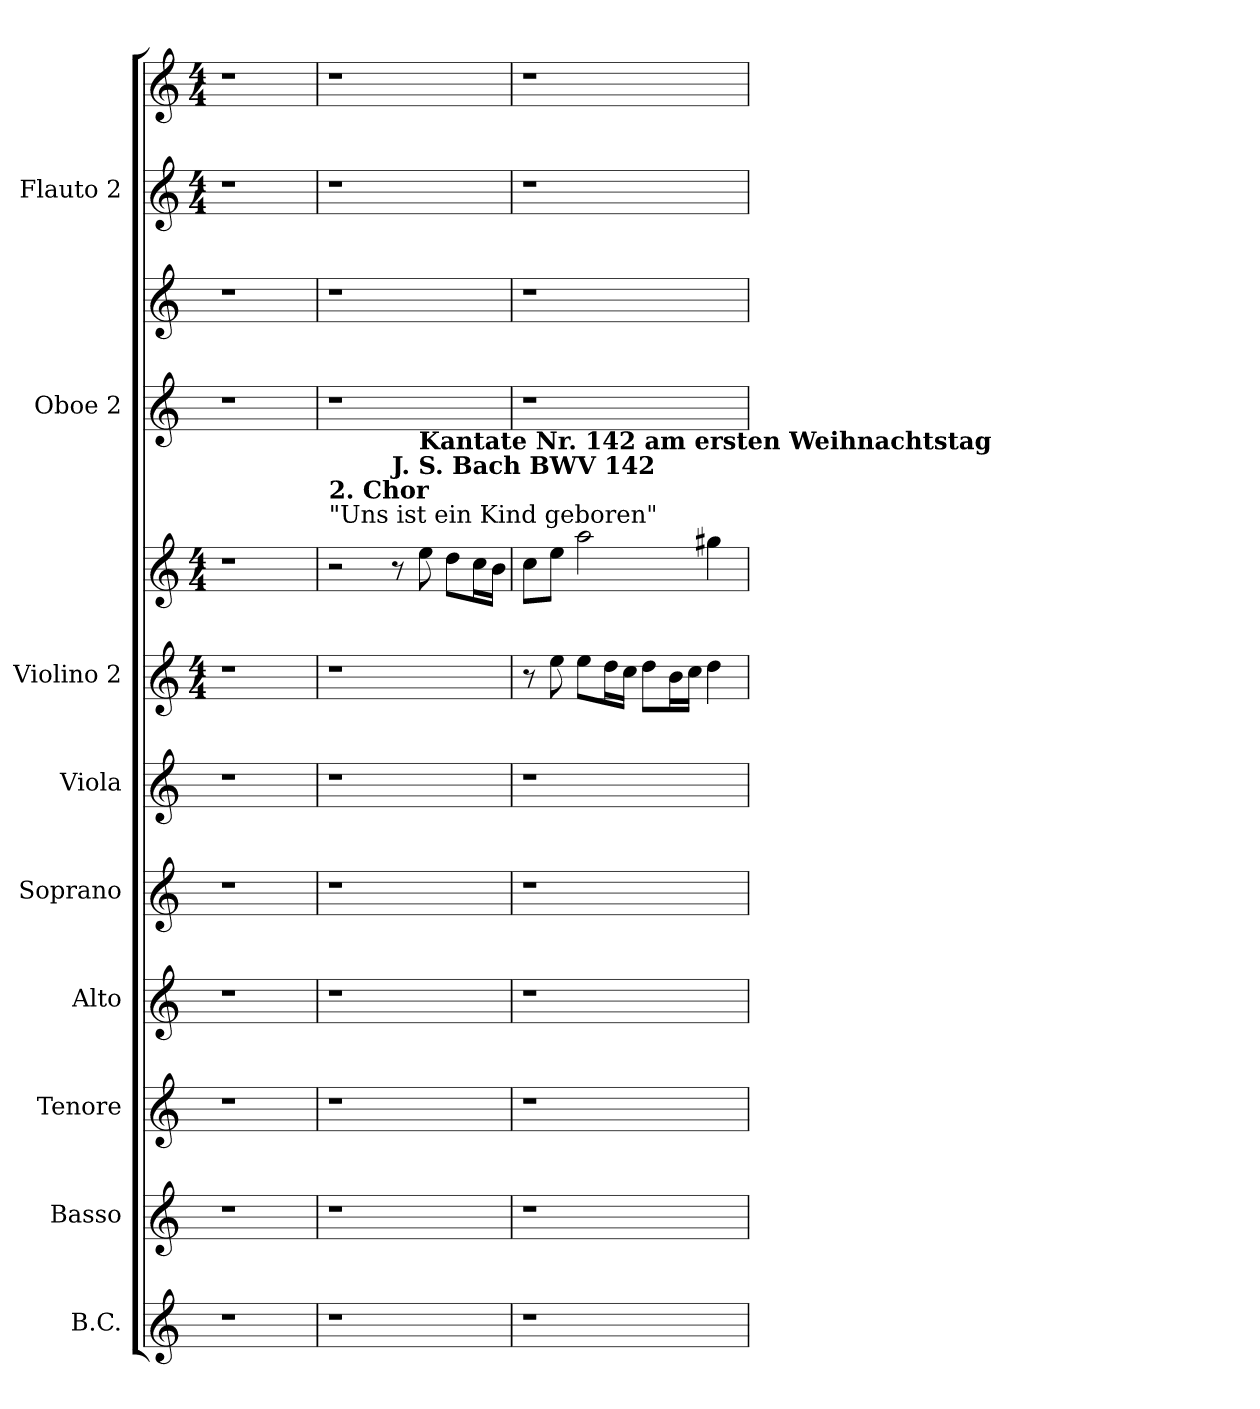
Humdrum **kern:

**kern	**kern	**kern	**kern	**kern	**kern	**kern	**kern	**kern	**kern	**kern	**kern
*part9	*part8	*part7	*part6	*part5	*part4	*part3	*part3	*part2	*part2	*part1	*part1
*staff12	*staff11	*staff10	*staff9	*staff8	*staff7	*staff6	*staff5	*staff4	*staff3	*staff2	*staff1
*I"B.C.	*I"Basso	*I"Tenore	*I"Alto	*I"Soprano	*I"Viola	*I"Violino 2	*	*I"Oboe 2	*	*I"Flauto 2	*
*I'B.C.	*I'B	*I'T	*I'A	*I'S	*I'Vla	*I'Vl.2	*	*I'Ob.2	*	*I'Fl.2	*
*clefG2	*clefG2	*clefG2	*clefG2	*clefG2	*clefG2	*clefG2	*clefG2	*clefG2	*clefG2	*clefG2	*clefG2
*k[]	*k[]	*k[]	*k[]	*k[]	*k[]	*k[]	*k[]	*k[]	*k[]	*k[]	*k[]
*	*	*	*	*	*	*M4/4	*M4/4	*	*	*M4/4	*M4/4
=1	=1	=1	=1	=1	=1	=1	=1	=1	=1	=1	=1
1r	1r	1r	1r	1r	1r	1r	1r	1r	1r	1r	1r
=2	=2	=2	=2	=2	=2	=2	=2	=2	=2	=2	=2
1r	1r	1r	1r	1r	1r	1r	1r	1r	1r	1r	1r
=3	=3	=3	=3	=3	=3	=3	=3	=3	=3	=3	=3
1r	1r	1r	1r	1r	1r	1r	1r	1r	1r	1r	1r
=4	=4	=4	=4	=4	=4	=4	=4	=4	=4	=4	=4
!	!	!	!	!	!	!	!LO:TX:a:t="Uns ist ein Kind geboren"	!	!	!	!
!	!	!	!	!	!	!	!LO:TX:a:B:t=2. Chor	!	!	!	!
1r	1r	1r	1r	1r	1r	1r	2r	1r	1r	1r	1r
!	!	!	!	!	!	!	!LO:TX:a:B:t=J. S. Bach BWV 142	!	!	!	!
.	.	.	.	.	.	.	8r	.	.	.	.
!	!	!	!	!	!	!	!LO:TX:a:B:t=Kantate Nr. 142 am ersten Weihnachtstag	!	!	!	!
.	.	.	.	.	.	.	8ee\	.	.	.	.
.	.	.	.	.	.	.	8dd\L	.	.	.	.
.	.	.	.	.	.	.	16cc\L	.	.	.	.
.	.	.	.	.	.	.	16b\JJ	.	.	.	.
=5	=5	=5	=5	=5	=5	=5	=5	=5	=5	=5	=5
1r	1r	1r	1r	1r	1r	8r	8cc\L	1r	1r	1r	1r
.	.	.	.	.	.	8ee\	8ee\J	.	.	.	.
.	.	.	.	.	.	8ee\L	2aa\	.	.	.	.
.	.	.	.	.	.	16dd\L	.	.	.	.	.
.	.	.	.	.	.	16cc\JJ	.	.	.	.	.
.	.	.	.	.	.	8dd\L	.	.	.	.	.
.	.	.	.	.	.	16b\L	.	.	.	.	.
.	.	.	.	.	.	16cc\JJ	.	.	.	.	.
.	.	.	.	.	.	4dd\	4gg#X\	.	.	.	.
=	=	=	=	=	=	=	=	=	=	=	=
*-	*-	*-	*-	*-	*-	*-	*-	*-	*-	*-	*-
